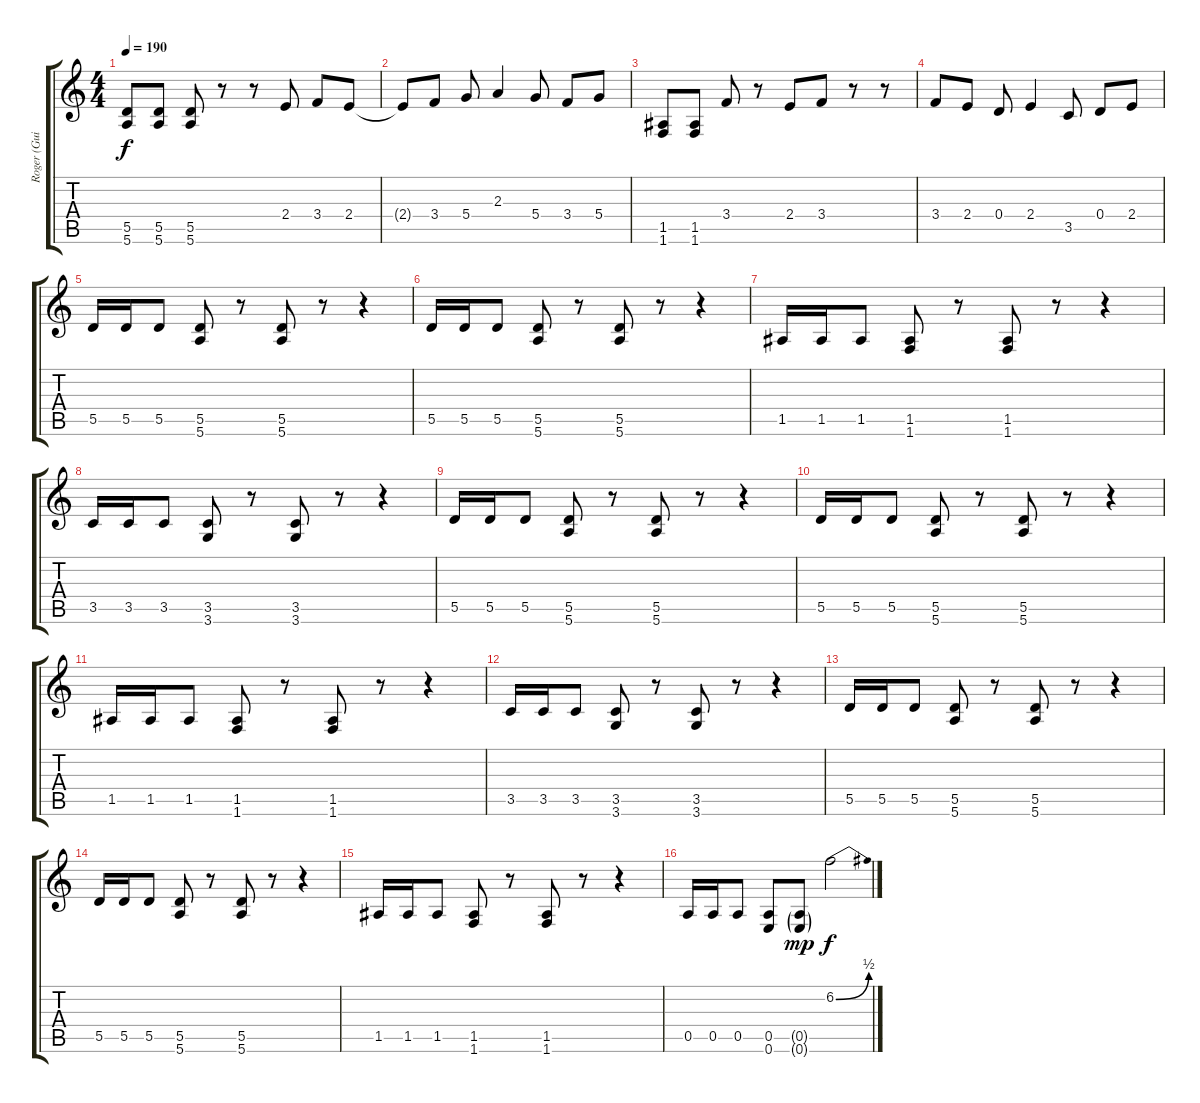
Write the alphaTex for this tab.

\track ("Roger (Guitar)" "Roger (Gui") {instrument distortionguitar}
\staff {score tabs}
\tuning (E4 B3 G3 D3 A2 E2) {hide}
\ts (4 4)
\tempo 190
\clef g2
\ks c
(5.5 5.6).8{dy f} (5.5 5.6).8 (5.5 5.6).8 r.8 r.8 2.4.8 3.4.8 2.4.8 |
2.4{t}.8 3.4.8 5.4.8 2.3.4 5.4.8 3.4.8 5.4.8 |
(1.5 1.6).8 (1.5 1.6).8 3.4.8 r.8 2.4.8 3.4.8 r.8 r.8 |
3.4.8 2.4.8 0.4.8 2.4.4 3.5.8 0.4.8 2.4.8 |
5.5.16 5.5.16 5.5.8 (5.5 5.6).8 r.8 (5.5 5.6).8 r.8 r.4 |
5.5.16 5.5.16 5.5.8 (5.5 5.6).8 r.8 (5.5 5.6).8 r.8 r.4 |
1.5.16 1.5.16 1.5.8 (1.5 1.6).8 r.8 (1.5 1.6).8 r.8 r.4 |
3.5.16 3.5.16 3.5.8 (3.5 3.6).8 r.8 (3.5 3.6).8 r.8 r.4 |
5.5.16 5.5.16 5.5.8 (5.5 5.6).8 r.8 (5.5 5.6).8 r.8 r.4 |
5.5.16 5.5.16 5.5.8 (5.5 5.6).8 r.8 (5.5 5.6).8 r.8 r.4 |
1.5.16 1.5.16 1.5.8 (1.5 1.6).8 r.8 (1.5 1.6).8 r.8 r.4 |
3.5.16 3.5.16 3.5.8 (3.5 3.6).8 r.8 (3.5 3.6).8 r.8 r.4 |
5.5.16 5.5.16 5.5.8 (5.5 5.6).8 r.8 (5.5 5.6).8 r.8 r.4 |
5.5.16 5.5.16 5.5.8 (5.5 5.6).8 r.8 (5.5 5.6).8 r.8 r.4 |
1.5.16 1.5.16 1.5.8 (1.5 1.6).8 r.8 (1.5 1.6).8 r.8 r.4 |
0.5.16 0.5.16 0.5.8 (0.5 0.6).8 (0.5{g} 0.6{g}).8{dy mp} 6.2{be (bend 0 0 60 2)}.2{dy f}
